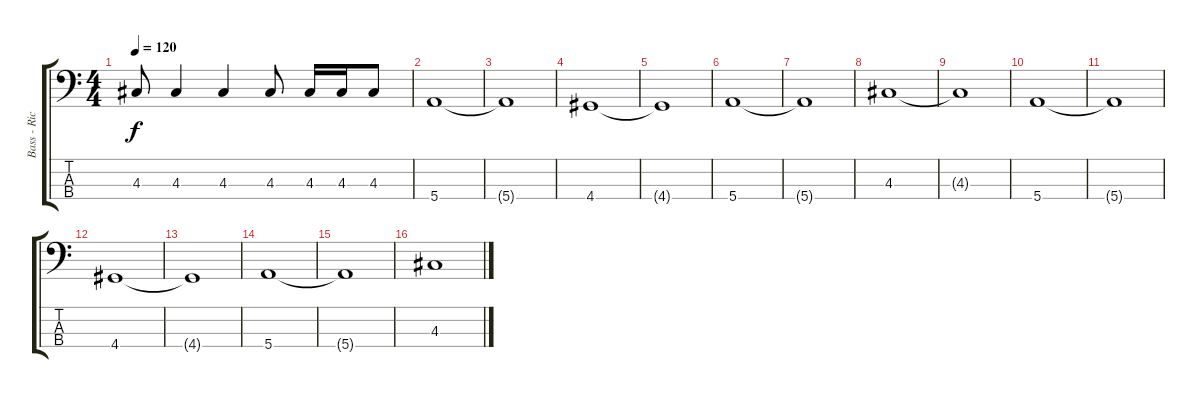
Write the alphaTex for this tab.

\track ("Bass - Rico Galvagno" "Bass - Ric") {instrument electricbasspick}
\staff {score tabs}
\tuning (G2 D2 A1 E1) {hide}
\ts (4 4)
\tempo 120
\clef f4
\ks c
4.3{t}.8{dy f} 4.3.4 4.3.4 4.3.8 4.3.16 4.3.16 4.3.8 |
5.4.1 |
5.4{t}.1 |
4.4.1 |
4.4{t}.1 |
5.4.1 |
5.4{t}.1 |
4.3.1 |
4.3{t}.1 |
5.4.1 |
5.4{t}.1 |
4.4.1 |
4.4{t}.1 |
5.4.1 |
5.4{t}.1 |
4.3.1
